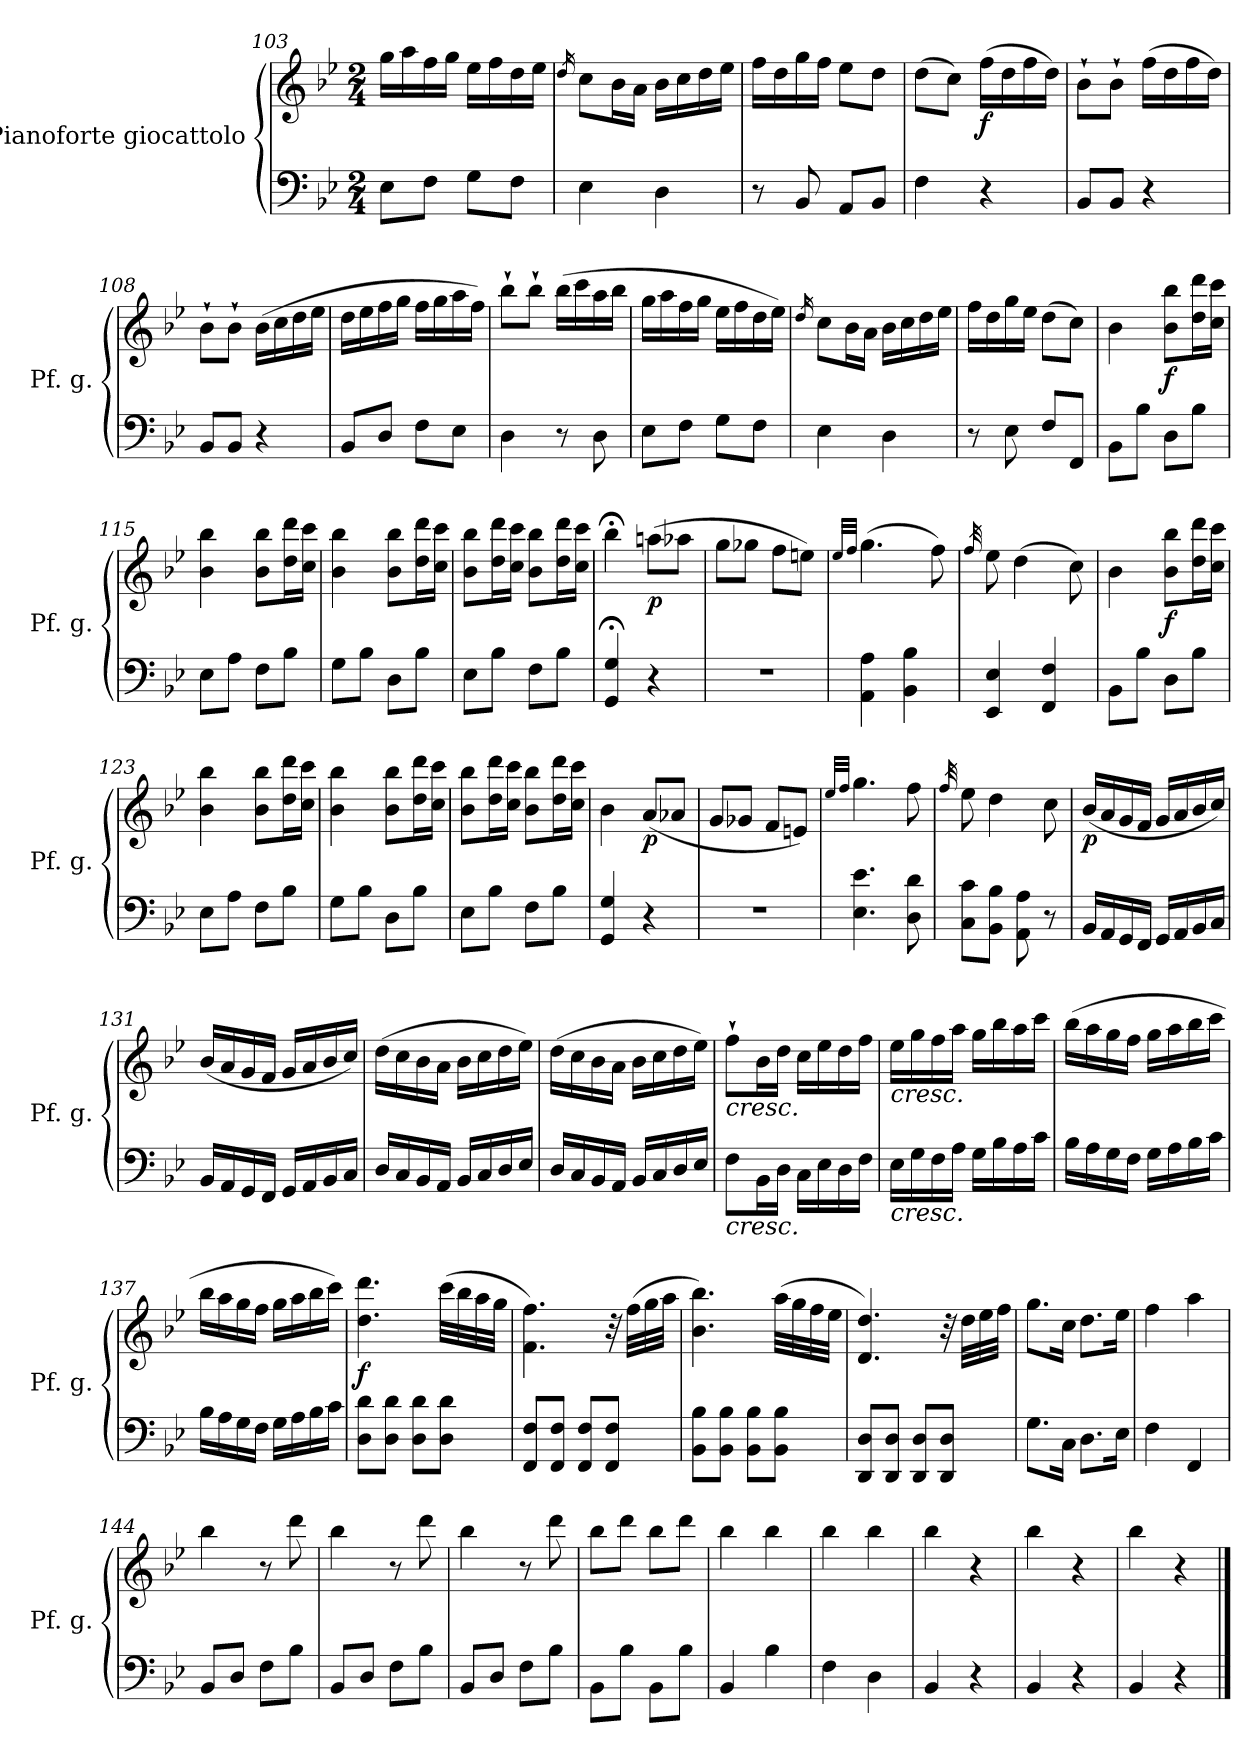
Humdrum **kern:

**kern	**kern	**dynam
*part1	*part1	*part1
*staff2	*staff1	*staff1/2
*I"Pianoforte giocattolo	*	*
*I'Pf. g.	*	*
*clefF4	*clefG2	*
*k[b-e-]	*k[b-e-]	*
*M2/4	*M2/4	*
=103	=103	=103
8E-\L	16gg\LL	.
.	16aa\	.
8F\J	16ff\	.
.	16gg\JJ	.
8G\L	16ee-\LL	.
.	16ff\	.
8F\J	16dd\	.
.	16ee-\JJ	.
!!LO:LB:g=z
=104	=104	=104
.	16qdd/	.
4E-\	8cc\L	.
.	16b-\L	.
.	16a\JJ	.
4D\	16b-\LL	.
.	16cc\	.
.	16dd\	.
.	16ee-\JJ	.
=105	=105	=105
8r	16ff\LL	.
.	16dd\	.
8BB-/	16gg\	.
.	16ff\JJ	.
8AA/L	8ee-\L	.
8BB-/J	8dd\J	.
=106	=106	=106
4F\	(>8dd\L	.
.	8cc\J)	.
!	!	!LO:DY:b
4r	(>16ff\LL	f
.	16dd\	.
.	16ff\	.
.	16dd\JJ)	.
=107	=107	=107
8BB-/L	8b-`\L	.
8BB-/J	8b-`\J	.
4r	(>16ff\LL	.
.	16dd\	.
.	16ff\	.
.	16dd\JJ)	.
=108	=108	=108
8BB-/L	8b-`\L	.
8BB-/J	8b-`\J	.
4r	(>16b-\LL	.
.	16cc\	.
.	16dd\	.
.	16ee-\JJ	.
=109	=109	=109
8BB-/L	16dd\LL	.
.	16ee-\	.
8D/J	16ff\	.
.	16gg\JJ	.
8F\L	16ff\LL	.
.	16gg\	.
8E-\J	16aa\	.
.	16ff\JJ)	.
!!LO:LB:g=z
=110	=110	=110
4D\	8bb-`\L	.
.	8bb-`\J	.
8r	(>16bb-\LL	.
.	16ccc\	.
8D\	16aa\	.
.	16bb-\JJ	.
=111	=111	=111
8E-\L	16gg\LL	.
.	16aa\	.
8F\J	16ff\	.
.	16gg\JJ	.
8G\L	16ee-\LL	.
.	16ff\	.
8F\J	16dd\	.
.	16ee-\JJ)	.
=112	=112	=112
.	16qdd/	.
4E-\	8cc\L	.
.	16b-\L	.
.	16a\JJ	.
4D\	16b-\LL	.
.	16cc\	.
.	16dd\	.
.	16ee-\JJ	.
=113	=113	=113
8r	16ff\LL	.
.	16dd\	.
8E-\	16gg\	.
.	16ee-\JJ	.
8F/L	(>8dd\L	.
8FF/J	8cc\J)	.
=114	=114	=114
8BB-\L	4b-\	.
8B-\J	.	.
!	!	!LO:DY:b
8D\L	8b-\ 8bb-\L	f
8B-\J	16dd\ 16ddd\L	.
.	16cc\ 16ccc\JJ	.
=115	=115	=115
8E-\L	4b-\ 4bb-\	.
8A\J	.	.
8F\L	8b-\ 8bb-\L	.
8B-\J	16dd\ 16ddd\L	.
.	16cc\ 16ccc\JJ	.
!!LO:LB:g=z
=116	=116	=116
8G\L	4b-\ 4bb-\	.
8B-\J	.	.
8D\L	8b-\ 8bb-\L	.
8B-\J	16dd\ 16ddd\L	.
.	16cc\ 16ccc\JJ	.
=117	=117	=117
8E-\L	8b-\ 8bb-\L	.
8B-\J	16dd\ 16ddd\L	.
.	16cc\ 16ccc\JJ	.
8F\L	8b-\ 8bb-\L	.
8B-\J	16dd\ 16ddd\L	.
.	16cc\ 16ccc\JJ	.
=118	=118	=118
4GG/;< 4G/;<	4bb-;<\	.
!	!	!LO:DY:b
4r	(>8aan\L	p
.	8aa-X\J	.
=119	=119	=119
2r	8gg\L	.
.	8gg-X\J	.
.	8ff\L	.
.	8een\J)	.
=120	=120	=120
.	32qee-/LLL	.
.	32qff/JJJ	.
4AA\ 4A\	(>4.gg\	.
4BB-\ 4B-\	.	.
.	8ff\)	.
=121	=121	=121
.	32qff/	.
4EE-/ 4E-/	8ee-\	.
.	(>4dd\	.
4FF/ 4F/	.	.
.	8cc\)	.
=122	=122	=122
8BB-\L	4b-\	.
8B-\J	.	.
!	!	!LO:DY:b
8D\L	8b-\ 8bb-\L	f
8B-\J	16dd\ 16ddd\L	.
.	16cc\ 16ccc\JJ	.
!!LO:PB:g=z
=123	=123	=123
8E-\L	4b-\ 4bb-\	.
8A\J	.	.
8F\L	8b-\ 8bb-\L	.
8B-\J	16dd\ 16ddd\L	.
.	16cc\ 16ccc\JJ	.
=124	=124	=124
8G\L	4b-\ 4bb-\	.
8B-\J	.	.
8D\L	8b-\ 8bb-\L	.
8B-\J	16dd\ 16ddd\L	.
.	16cc\ 16ccc\JJ	.
=125	=125	=125
8E-\L	8b-\ 8bb-\L	.
8B-\J	16dd\ 16ddd\L	.
.	16cc\ 16ccc\JJ	.
8F\L	8b-\ 8bb-\L	.
8B-\J	16dd\ 16ddd\L	.
.	16cc\ 16ccc\JJ	.
=126	=126	=126
4GG/ 4G/	4b-\	.
!	!	!LO:DY:b
4r	(>8a/L	p
.	8a-X/J	.
=127	=127	=127
2r	8g/L	.
.	8g-X/J	.
.	8f/L	.
.	8en/J)	.
=128	=128	=128
.	32qee-/LLL	.
.	32qff/JJJ	.
4.E-\ 4.e-\	4.gg\	.
8D\ 8d\	8ff\	.
=129	=129	=129
.	32qff/	.
8C\ 8c\L	8ee-\	.
8BB-\ 8B-\J	4dd\	.
8AA\ 8A\	.	.
8r	8cc\	.
!!LO:LB:g=z
=130	=130	=130
!	!	!LO:DY:b
16BB-/LL	(<16b-/LL	p
16AA/	16a/	.
16GG/	16g/	.
16FF/JJ	16f/JJ	.
16GG/LL	16g/LL	.
16AA/	16a/	.
16BB-/	16b-/	.
16C/JJ	16cc/JJ)	.
=131	=131	=131
16BB-/LL	(<16b-/LL	.
16AA/	16a/	.
16GG/	16g/	.
16FF/JJ	16f/JJ	.
16GG/LL	16g/LL	.
16AA/	16a/	.
16BB-/	16b-/	.
16C/JJ	16cc/JJ)	.
=132	=132	=132
16D/LL	(>16dd\LL	.
16C/	16cc\	.
16BB-/	16b-\	.
16AA/JJ	16a\JJ	.
16BB-/LL	16b-\LL	.
16C/	16cc\	.
16D/	16dd\	.
16E-/JJ	16ee-\JJ)	.
=133	=133	=133
16D/LL	(>16dd\LL	.
16C/	16cc\	.
16BB-/	16b-\	.
16AA/JJ	16a\JJ	.
16BB-/LL	16b-\LL	.
16C/	16cc\	.
16D/	16dd\	.
16E-/JJ	16ee-\JJ)	.
=134	=134	=134
!	!LO:TX:b:i:t=cresc.	!
!LO:TX:b:i:t=cresc.	!	!
8F\L	8ff`\L	.
16BB-\L	16b-\L	.
16D\JJ	16dd\JJ	.
16C\LL	16cc\LL	.
16E-\	16ee-\	.
16D\	16dd\	.
16F\JJ	16ff\JJ	.
=135	=135	=135
!	!LO:TX:b:i:t=cresc.	!
!LO:TX:b:i:t=cresc.	!	!
16E-\LL	16ee-\LL	.
16G\	16gg\	.
16F\	16ff\	.
16A\JJ	16aa\JJ	.
16G\LL	16gg\LL	.
16B-\	16bb-\	.
16A\	16aa\	.
16c\JJ	16ccc\JJ	.
!!LO:LB:g=z
=136	=136	=136
16B-\LL	(>16bb-\LL	.
16A\	16aa\	.
16G\	16gg\	.
16F\JJ	16ff\JJ	.
16G\LL	16gg\LL	.
16A\	16aa\	.
16B-\	16bb-\	.
16c\JJ	16ccc\JJ	.
=137	=137	=137
16B-\LL	16bb-\LL	.
16A\	16aa\	.
16G\	16gg\	.
16F\JJ	16ff\JJ	.
16G\LL	16gg\LL	.
16A\	16aa\	.
16B-\	16bb-\	.
16c\JJ	16ccc\JJ)	.
=138	=138	=138
!	!	!LO:DY:b
8D\ 8d\L	4.dd\ 4.ddd\	f
8D\ 8d\J	.	.
8D\ 8d\L	.	.
8D\ 8d\J	(>32ccc\LLL	.
.	32bb-\	.
.	32aa\	.
.	32gg\JJJ	.
=139	=139	=139
8FF/ 8F/L	4.f\ 4.ff\)	.
8FF/ 8F/J	.	.
8FF/ 8F/L	.	.
8FF/ 8F/J	32r	.
.	(>32ff\LLL	.
.	32gg\	.
.	32aa\JJJ	.
=140	=140	=140
8BB-\ 8B-\L	4.b-\ 4.bb-\)	.
8BB-\ 8B-\J	.	.
8BB-\ 8B-\L	.	.
8BB-\ 8B-\J	(>32aa\LLL	.
.	32gg\	.
.	32ff\	.
.	32ee-\JJJ	.
!!LO:LB:g=z
=141	=141	=141
8DD/ 8D/L	4.d/ 4.dd/)	.
8DD/ 8D/J	.	.
8DD/ 8D/L	.	.
8DD/ 8D/J	32r	.
.	32dd\LLL	.
.	32ee-\	.
.	32ff\JJJ	.
=142	=142	=142
8.G\L	8.gg\L	.
16C\Jk	16cc\Jk	.
8.D\L	8.dd\L	.
16E-\Jk	16ee-\Jk	.
=143	=143	=143
4F\	4ff\	.
4FF/	4aa\	.
=144	=144	=144
8BB-/L	4bb-\	.
8D/J	.	.
8F\L	8r	.
8B-\J	8ddd\	.
=145	=145	=145
8BB-/L	4bb-\	.
8D/J	.	.
8F\L	8r	.
8B-\J	8ddd\	.
=146	=146	=146
8BB-/L	4bb-\	.
8D/J	.	.
8F\L	8r	.
8B-\J	8ddd\	.
=147	=147	=147
8BB-\L	8bb-\L	.
8B-\J	8ddd\J	.
8BB-\L	8bb-\L	.
8B-\J	8ddd\J	.
=148	=148	=148
4BB-/	4bb-\	.
4B-\	4bb-\	.
=149	=149	=149
4F\	4bb-\	.
4D\	4bb-\	.
=150	=150	=150
4BB-/	4bb-\	.
4r	4r	.
!!LO:LB:g=z
=151	=151	=151
4BB-/	4bb-\	.
4r	4r	.
=152	=152	=152
4BB-/	4bb-\	.
4r	4r	.
==	==	==
*-	*-	*-
